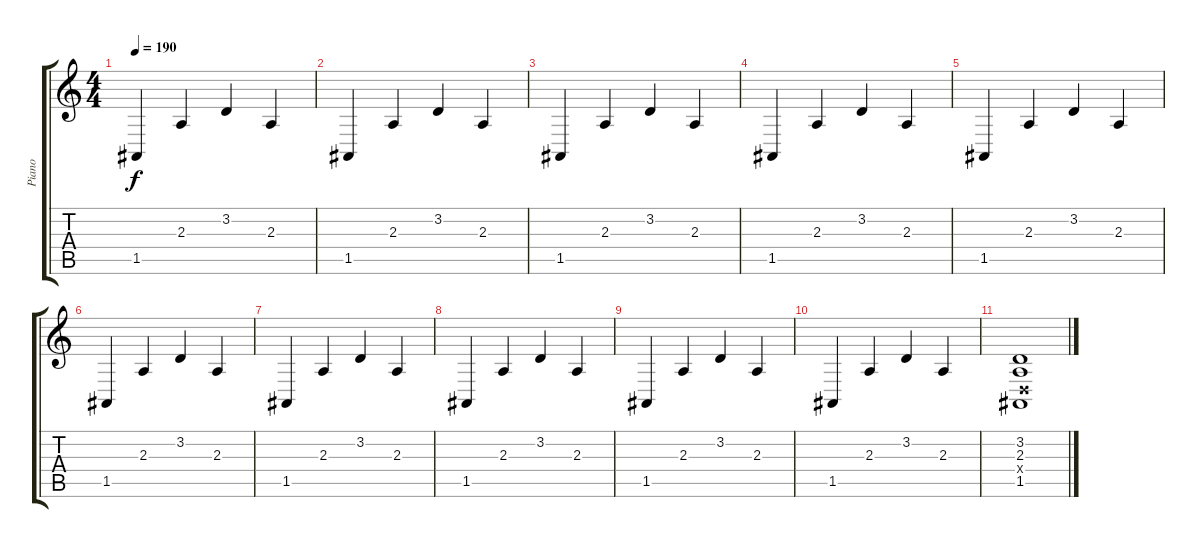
\track ("Piano" "Piano") {instrument electricgrandpiano}
\staff {score tabs}
\tuning (E4 B3 G3 D3 A2 E2) {hide}
\ts (4 4)
\tempo 190
\clef g2
\ks c
1.5.4{dy f} 2.3.4 3.2.4 2.3.4 |
1.5.4 2.3.4 3.2.4 2.3.4 |
1.5.4 2.3.4 3.2.4 2.3.4 |
1.5.4 2.3.4 3.2.4 2.3.4 |
1.5.4 2.3.4 3.2.4 2.3.4 |
1.5.4 2.3.4 3.2.4 2.3.4 |
1.5.4 2.3.4 3.2.4 2.3.4 |
1.5.4 2.3.4 3.2.4 2.3.4 |
1.5.4 2.3.4 3.2.4 2.3.4 |
1.5.4 2.3.4 3.2.4 2.3.4 |
(3.2 2.3 0.4{x} 1.5).1
